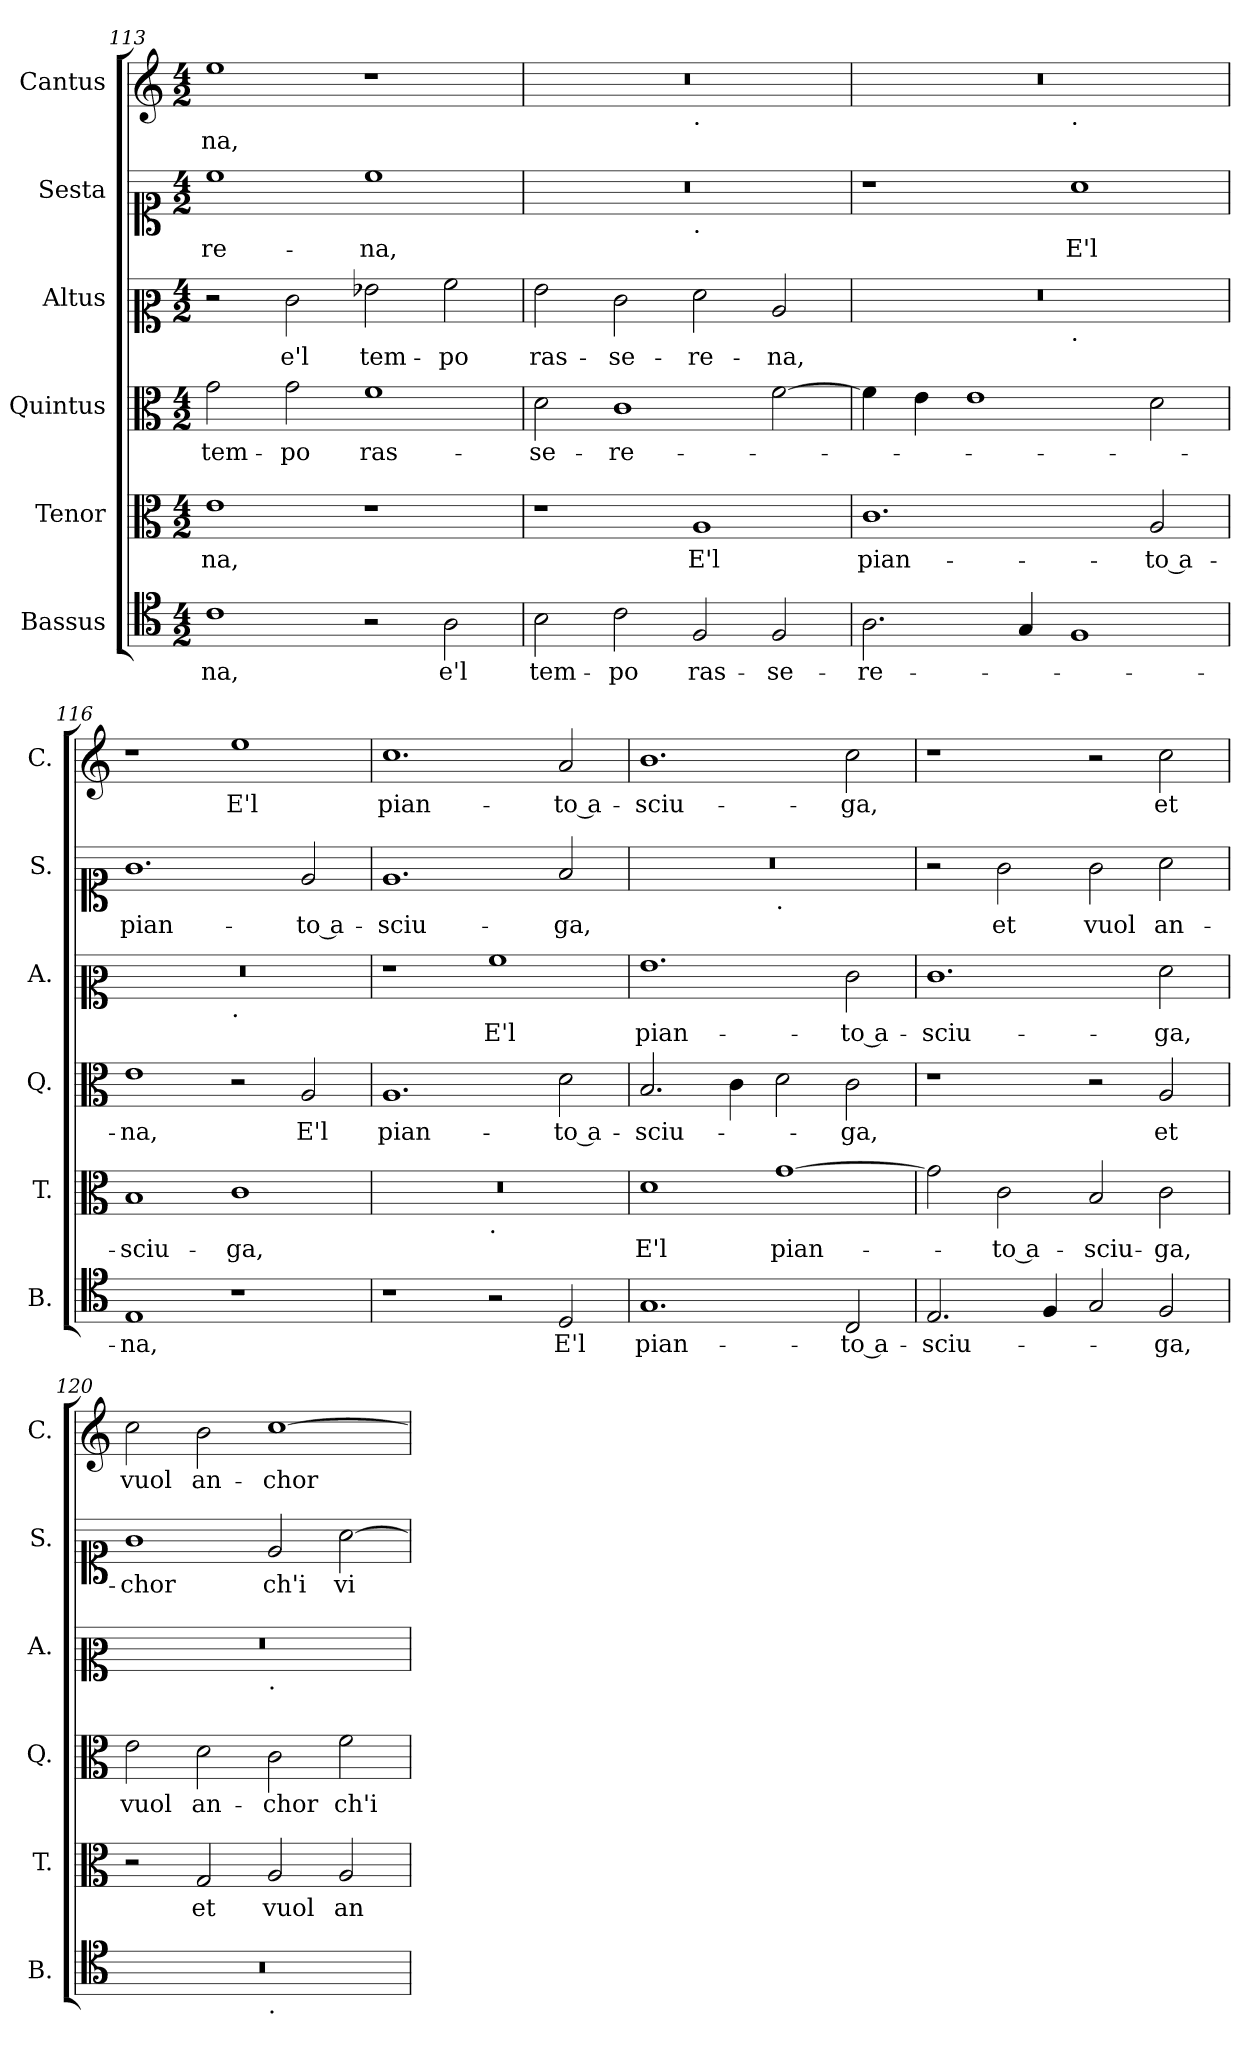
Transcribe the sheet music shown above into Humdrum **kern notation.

**kern	**text	**kern	**text	**kern	**text	**kern	**text	**kern	**text	**kern	**text
*part6	*part6	*part5	*part5	*part4	*part4	*part3	*part3	*part2	*part2	*part1	*part1
*staff6	*staff6	*staff5	*staff5	*staff4	*staff4	*staff3	*staff3	*staff2	*staff2	*staff1	*staff1
*I"Bassus	*	*I"Tenor	*	*I"Quintus	*	*I"Altus	*	*I"Sesta	*	*I"Cantus	*
*I'B.	*	*I'T.	*	*I'Q.	*	*I'A.	*	*I'S.	*	*I'C.	*
!!LO:LB:g=z
*clefC4	*	*clefC3	*	*clefC3	*	*clefC2	*	*clefC1	*	*clefG2	*
*k[]	*	*k[]	*	*k[]	*	*k[]	*	*k[]	*	*k[]	*
*M4/2	*	*M4/2	*	*M4/2	*	*M4/2	*	*M4/2	*	*M4/2	*
=113	=113	=113	=113	=113	=113	=113	=113	=113	=113	=113	=113
1c	-na,	1e	-na,	2g\	tem-	2r	.	1cc	-re-	1ee	-na,
.	.	.	.	2g\	-po	2e\	e'l	.	.	.	.
2r	.	1r	.	1f	ras-	2g-X\	tem-	1cc	-na,	1r	.
2A\	e'l	.	.	.	.	2a\	-po	.	.	.	.
=114	=114	=114	=114	=114	=114	=114	=114	=114	=114	=114	=114
*	*	*	*	*	*	*	*	*^	*	*^	*
2B\	tem-	1r	.	2d\	-se-	2g\	ras-	0r	1ryy	.	0r	1ryy	.
2c\	-po	.	.	1c	-re-	2e\	-se-	.	.	.	.	.	.
!	!	!	!	!	!	!	!	!	!	!	!	!LO:TX:b:t=.	!
!	!	!	!	!	!	!	!	!	!LO:TX:b:t=.	!	!	!	!
2F/	ras-	1A	E'l	.	.	2f\	-re-	.	1ryy	.	.	1ryy	.
2F/	-se-	.	.	[2f\	.	2c/	-na,	.	.	.	.	.	.
*	*	*	*	*	*	*	*	*v	*v	*	*	*	*
=115	=115	=115	=115	=115	=115	=115	=115	=115	=115	=115	=115	=115
*	*	*	*	*	*	*^	*	*	*	*	*	*
2.A\	-re-	1.c	pian-	4f\]	.	0r	1ryy	.	1r	.	0r	1ryy	.
.	.	.	.	4e\	.	.	.	.	.	.	.	.	.
.	.	.	.	1e	.	.	.	.	.	.	.	.	.
4G/	.	.	.	.	.	.	.	.	.	.	.	.	.
!	!	!	!	!	!	!	!	!	!	!	!	!LO:TX:b:t=.	!
!	!	!	!	!	!	!	!LO:TX:b:t=.	!	!	!	!	!	!
1F	.	.	.	.	.	.	1ryy	.	1a	E'l	.	1ryy	.
.	.	2A/	-to a-	2d\	.	.	.	.	.	.	.	.	.
*	*	*	*	*	*	*	*	*	*	*	*v	*v	*
=116	=116	=116	=116	=116	=116	=116	=116	=116	=116	=116	=116	=116
1E	-na,	1B	-sciu-	1e	-na,	0r	1ryy	.	1.g	pian-	1r	.
!	!	!	!	!	!	!	!LO:TX:b:t=.	!	!	!	!	!
1r	.	1c	-ga,	2r	.	.	1ryy	.	.	.	1ee	E'l
.	.	.	.	2A/	E'l	.	.	.	2e/	-to a-	.	.
*	*	*	*	*	*	*v	*v	*	*	*	*	*
=117	=117	=117	=117	=117	=117	=117	=117	=117	=117	=117	=117
*	*	*^	*	*	*	*	*	*	*	*	*
1r	.	0r	1ryy	.	1.A	pian-	1r	.	1.e	-sciu-	1.cc	pian-
!	!	!	!LO:TX:b:t=.	!	!	!	!	!	!	!	!	!
2r	.	.	1ryy	.	.	.	1a	E'l	.	.	.	.
2D/	E'l	.	.	.	2d\	-to a-	.	.	2f/	-ga,	2a/	-to a-
*	*	*v	*v	*	*	*	*	*	*	*	*	*
=118	=118	=118	=118	=118	=118	=118	=118	=118	=118	=118	=118
*	*	*	*	*	*	*	*	*^	*	*	*
1.G	pian-	1d	E'l	2.B/	-sciu-	1.g	pian-	0r	1ryy	.	1.b	-sciu-
.	.	.	.	4c\	.	.	.	.	.	.	.	.
!	!	!	!	!	!	!	!	!	!LO:TX:b:t=.	!	!	!
.	.	[1g	pian-	2d\	.	.	.	.	1ryy	.	.	.
2C/	-to a-	.	.	2c\	-ga,	2e\	-to a-	.	.	.	2cc\	-ga,
*	*	*	*	*	*	*	*	*v	*v	*	*	*
=119	=119	=119	=119	=119	=119	=119	=119	=119	=119	=119	=119
2.E/	-sciu-	2g\]	.	1r	.	1.e	-sciu-	2r	.	1r	.
.	.	2c\	-to a-	.	.	.	.	2g\	et	.	.
4F/	.	.	.	.	.	.	.	.	.	.	.
2G/	.	2B/	-sciu-	2r	.	.	.	2g\	vuol	2r	.
2F/	-ga,	2c\	-ga,	2A/	et	2f\	-ga,	2a\	an-	2cc\	et
!!LO:PB:g=z
=120	=120	=120	=120	=120	=120	=120	=120	=120	=120	=120	=120
*^	*	*	*	*	*	*^	*	*	*	*	*
0r	1ryy	.	2r	.	2e\	vuol	0r	1ryy	.	1g	-chor	2cc\	vuol
.	.	.	2G/	et	2d\	an-	.	.	.	.	.	2b\	an-
!	!	!	!	!	!	!	!	!LO:TX:b:t=.	!	!	!	!	!
!	!LO:TX:b:t=.	!	!	!	!	!	!	!	!	!	!	!	!
.	1ryy	.	2A/	vuol	2c\	-chor	.	1ryy	.	2e/	ch'i	[1cc	-chor
.	.	.	2A/	an-	2f\	ch'i	.	.	.	[2a\	vi-	.	.
*v	*v	*	*	*	*	*	*v	*v	*	*	*	*	*
=	=	=	=	=	=	=	=	=	=	=	=
*-	*-	*-	*-	*-	*-	*-	*-	*-	*-	*-	*-
